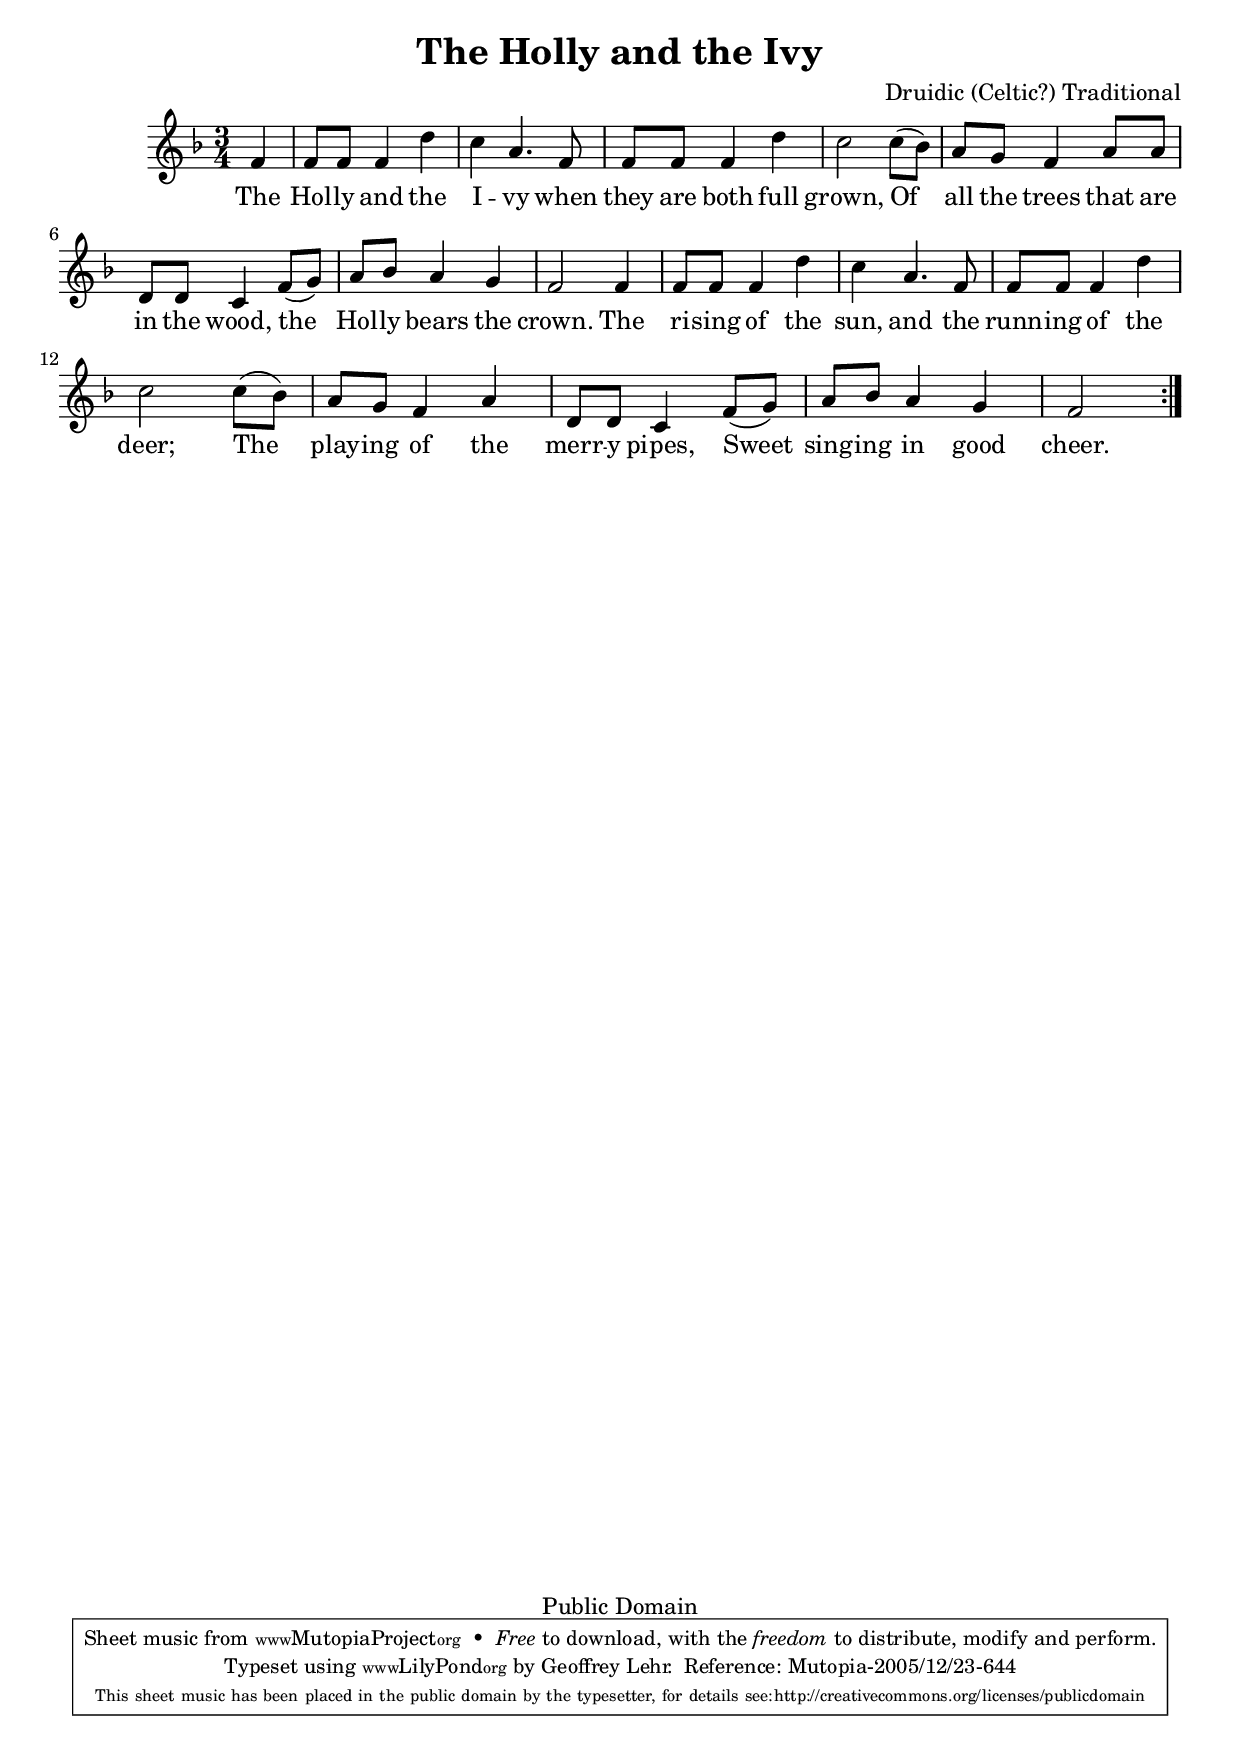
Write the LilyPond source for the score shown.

\version "2.7.24"

\header{
    title = "The Holly and the Ivy"
    subtitle = ""
    piece = "" 
    instrument = ""
    composer = "Druidic (Celtic?) Traditional"
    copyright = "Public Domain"
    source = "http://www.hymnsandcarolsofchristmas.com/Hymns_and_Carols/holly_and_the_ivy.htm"
    opus = ""
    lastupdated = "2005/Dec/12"
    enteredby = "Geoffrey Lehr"
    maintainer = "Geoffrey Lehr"
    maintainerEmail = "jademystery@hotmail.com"
    
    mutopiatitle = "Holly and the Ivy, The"
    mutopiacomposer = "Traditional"
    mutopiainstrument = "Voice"
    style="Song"
    
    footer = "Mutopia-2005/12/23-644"
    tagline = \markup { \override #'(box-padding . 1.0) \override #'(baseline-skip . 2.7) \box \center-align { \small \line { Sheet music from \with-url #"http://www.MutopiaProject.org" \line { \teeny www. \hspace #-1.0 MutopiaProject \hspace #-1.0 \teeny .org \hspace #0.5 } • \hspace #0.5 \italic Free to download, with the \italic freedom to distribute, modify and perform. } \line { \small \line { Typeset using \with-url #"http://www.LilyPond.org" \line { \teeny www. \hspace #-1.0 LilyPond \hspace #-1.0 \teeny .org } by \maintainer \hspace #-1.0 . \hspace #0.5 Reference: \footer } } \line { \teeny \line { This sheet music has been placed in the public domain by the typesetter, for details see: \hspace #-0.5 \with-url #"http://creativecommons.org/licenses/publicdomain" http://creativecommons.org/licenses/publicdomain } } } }
}



global = {
  \key f \major
  \time 3/4
}

soprano =  \relative c' {
  \partial 4
  f4 |
  f8 f f4 d' | % 1
  c a4. f8 |
  f8 f f4 d' | % 3
  c2 c8( bes) |
  a8 g f4 a8 a | % 5
  d,8 d c4 f8 (g) |
  a bes a4 g | % 7
  f2 

% Chorus

  f4 |
  f8 f f4 d' | % 9
  c a4. f8 |
  f8 f f4 d' | % 11
  c2 c8( bes) |
  a8 g f4 a4 | % 13
  d,8 d c4 f8 (g) |
  a bes a4 g | % 15
  f2 
} 

Refrain = \lyricmode
{
  The ri -- sing of the sun,
  and the runn -- ing of the deer;
  The play -- ing of the merr -- y pipes,
  Sweet sing -- ing in good cheer.
}


VerseI = \lyricmode
{
  The Hol -- ly and the I -- vy
  when they are both full grown,
  Of all the trees that are in the wood,
  the Hol -- ly bears the crown.

  \Refrain
}

\score {
  {
  <<
    \context Voice = Vone { 
      \global
      \clef treble
      \soprano
      \bar ":|"
    }
	
   \lyricsto Vone \new Lyrics { \VerseI }
   >>
 }
  \layout {}
  \midi{ \tempo 4 = 120  }
}

